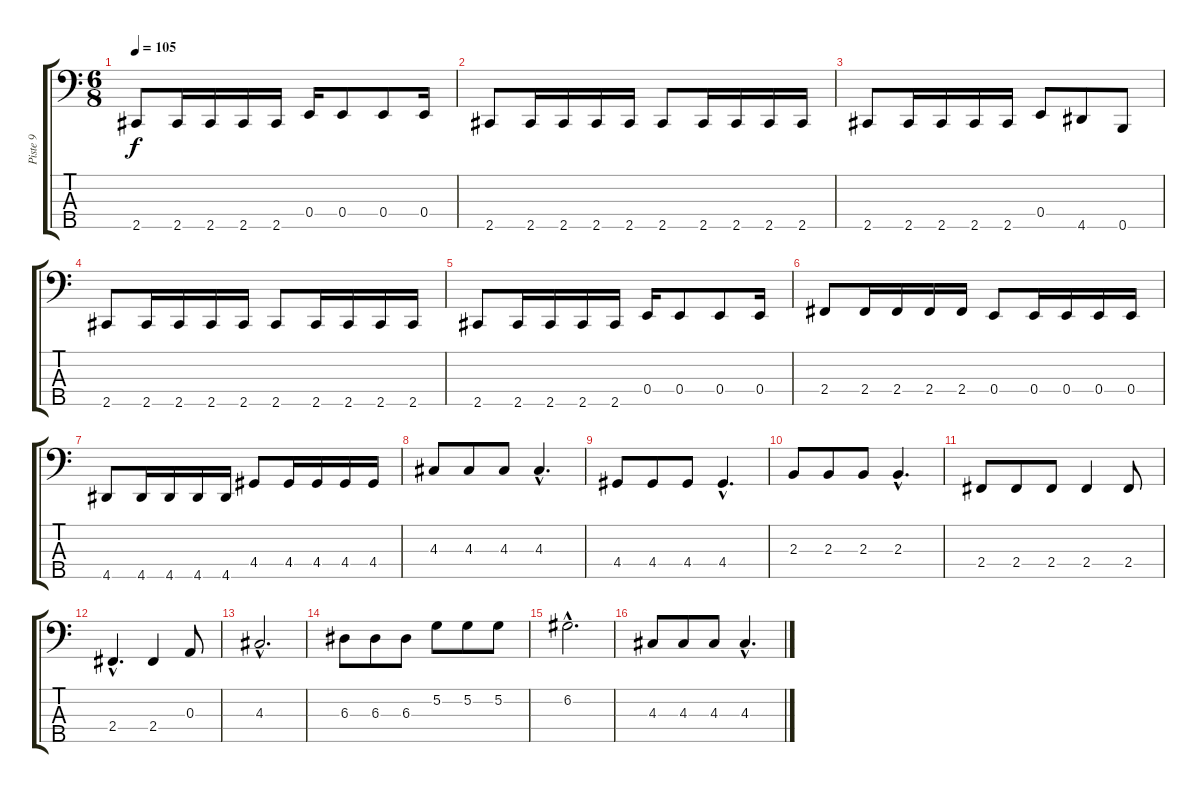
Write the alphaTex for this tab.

\track ("Piste 9" "Piste 9") {instrument electricbassfinger}
\staff {score tabs}
\tuning (G2 D2 A1 E1 B0) {hide}
\ts (6 8)
\tempo 105
\clef f4
\ks c
2.5.8{dy f} 2.5.16 2.5.16 2.5.16 2.5.16 0.4.16 0.4.8 0.4.8 0.4.16 |
2.5.8 2.5.16 2.5.16 2.5.16 2.5.16 2.5.8 2.5.16 2.5.16 2.5.16 2.5.16 |
2.5.8 2.5.16 2.5.16 2.5.16 2.5.16 0.4.8 4.5.8 0.5.8 |
2.5.8 2.5.16 2.5.16 2.5.16 2.5.16 2.5.8 2.5.16 2.5.16 2.5.16 2.5.16 |
2.5.8 2.5.16 2.5.16 2.5.16 2.5.16 0.4.16 0.4.8 0.4.8 0.4.16 |
2.4.8 2.4.16 2.4.16 2.4.16 2.4.16 0.4.8 0.4.16 0.4.16 0.4.16 0.4.16 |
4.5.8 4.5.16 4.5.16 4.5.16 4.5.16 4.4.8 4.4.16 4.4.16 4.4.16 4.4.16 |
4.3.8 4.3.8 4.3.8 4.3{hac}.4{d} |
4.4.8 4.4.8 4.4.8 4.4{hac}.4{d} |
2.3.8 2.3.8 2.3.8 2.3{hac}.4{d} |
2.4.8 2.4.8 2.4.8 2.4.4 2.4.8 |
2.4{hac}.4{d} 2.4.4 0.3.8 |
4.3{hac}.2{d} |
6.3.8 6.3.8 6.3.8 5.2.8 5.2.8 5.2.8 |
6.2{hac}.2{d} |
4.3.8 4.3.8 4.3.8 4.3{hac}.4{d}
